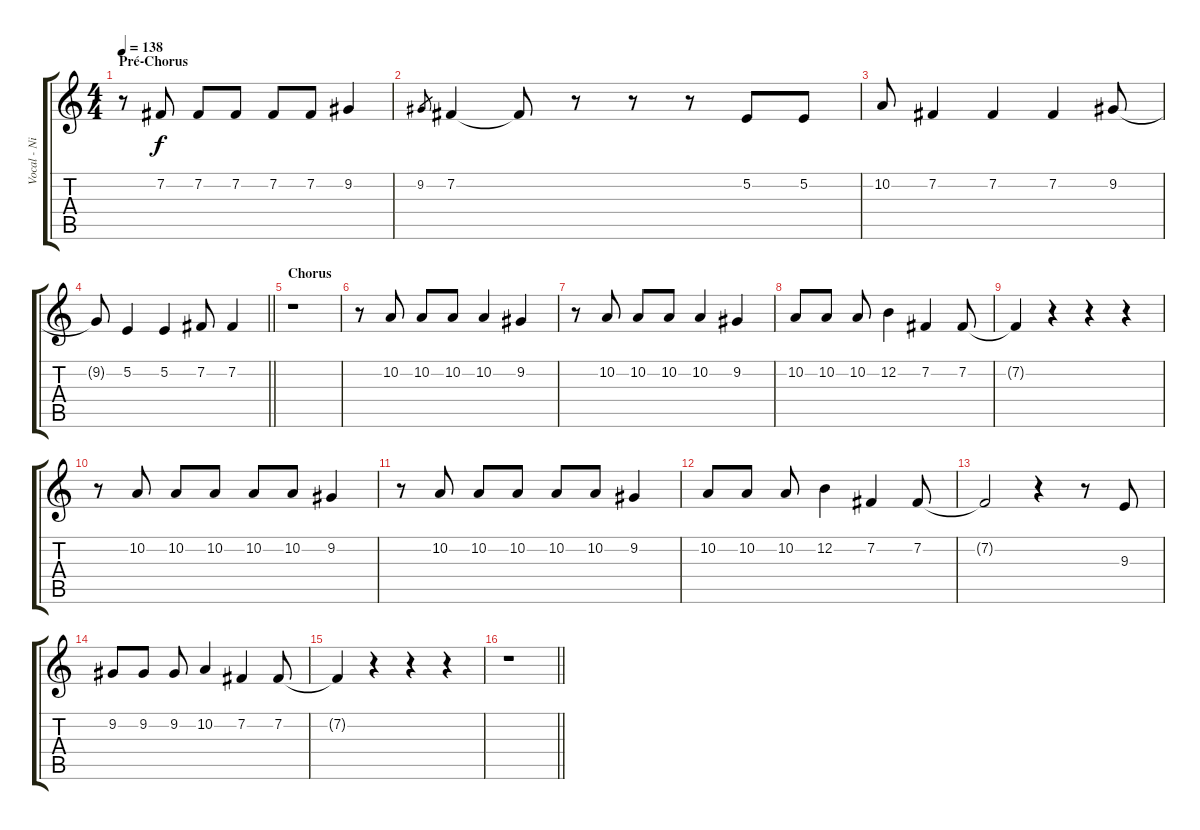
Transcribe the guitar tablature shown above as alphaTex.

\track ("Vocal - Nikola" "Vocal - Ni") {instrument flute}
\staff {score tabs}
\tuning (E4 B3 G3 D3 A2 E2) {hide}
\ts (4 4)
\section ("" "Pré-Chorus")
\tempo 138
\clef g2
\ks c
r.8{dy f} 7.2.8 7.2.8 7.2.8 7.2.8 7.2.8 9.2.4 |
9.2.8{gr} 7.2.4 7.2{t}.8 r.8 r.8 r.8 5.2.8 5.2.8 |
10.2.8 7.2.4 7.2.4 7.2.4 9.2.8 |
\barLineRight lightlight
9.2{t}.8 5.2.4 5.2.4 7.2.8 7.2.4 |
\section ("" "Chorus")
r.1 |
r.8 10.2.8 10.2.8 10.2.8 10.2.4 9.2.4 |
r.8 10.2.8 10.2.8 10.2.8 10.2.4 9.2.4 |
10.2.8 10.2.8 10.2.8 12.2.4 7.2.4 7.2.8 |
7.2{t}.4 r.4 r.4 r.4 |
r.8 10.2.8 10.2.8 10.2.8 10.2.8 10.2.8 9.2.4 |
r.8 10.2.8 10.2.8 10.2.8 10.2.8 10.2.8 9.2.4 |
10.2.8 10.2.8 10.2.8 12.2.4 7.2.4 7.2.8 |
7.2{t}.2 r.4 r.8 9.3.8 |
9.2.8 9.2.8 9.2.8 10.2.4 7.2.4 7.2.8 |
7.2{t}.4 r.4 r.4 r.4 |
\barLineRight lightlight
r.1
